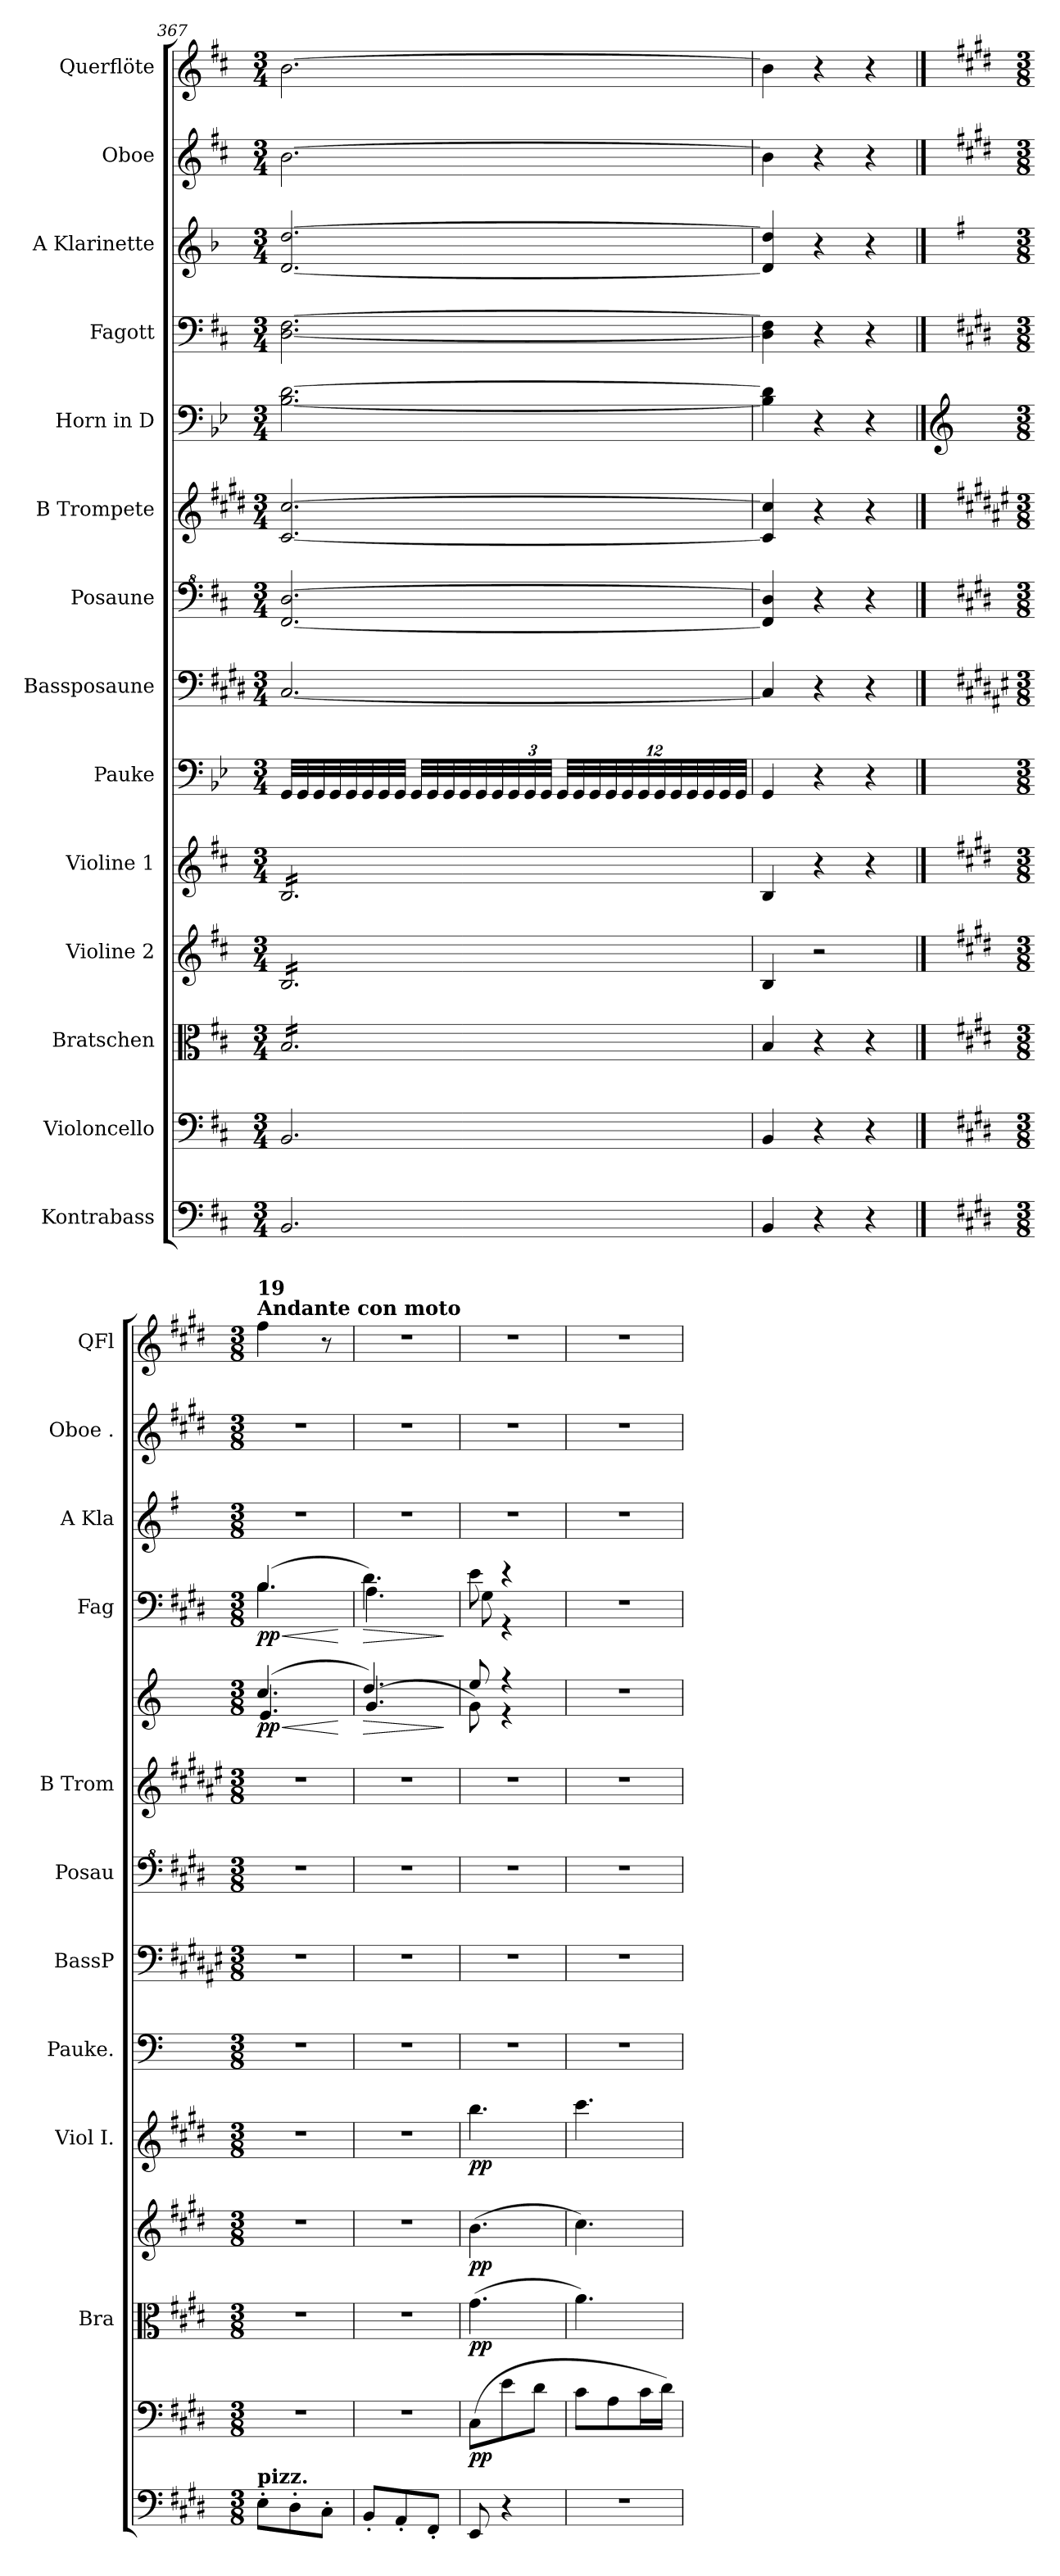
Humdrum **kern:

**kern	**kern	**dynam	**kern	**dynam	**kern	**dynam	**kern	**dynam	**kern	**kern	**kern	**kern	**kern	**dynam	**kern	**dynam	**kern	**kern	**kern
*part14	*part13	*part13	*part12	*part12	*part11	*part11	*part10	*part10	*part9	*part8	*part7	*part6	*part5	*part5	*part4	*part4	*part3	*part2	*part1
*staff14	*staff13	*staff13	*staff12	*staff12	*staff11	*staff11	*staff10	*staff10	*staff9	*staff8	*staff7	*staff6	*staff5	*staff5	*staff4	*staff4	*staff3	*staff2	*staff1
*I"Kontrabass	*I"Violoncello	*	*I"Bratschen	*	*I"Violine 2	*	*I"Violine 1	*	*I"Pauke	*I"Bassposaune	*I"Posaune	*I"B Trompete	*I"Horn in D	*	*I"Fagott	*	*I"A Klarinette	*I"Oboe	*I"Querflöte
*	*	*	*I'Bra	*	*	*	*I'Viol I.	*	*I'Pauke.	*I'BassP	*I'Posau	*I'B Trom	*	*	*I'Fag	*	*I'A Kla	*I'Oboe .	*I'QFl
!!LO:PB:g=z
*clefF4	*clefF4	*	*clefC3	*	*clefG2	*	*clefG2	*	*clefF4	*clefF4	*clefF^4	*clefG2	*clefF4	*	*clefF4	*	*clefG2	*clefG2	*clefG2
*ITrd7c12	*	*	*	*	*	*	*	*	*ITrd-2c-4	*ITrd1c2	*	*ITrd1c2	*ITrd-2c-4	*	*	*	*ITrd2c3	*	*
*k[f#c#]	*k[f#c#]	*	*k[f#c#]	*	*k[f#c#]	*	*k[f#c#]	*	*k[f#c#]	*k[f#c#]	*k[f#c#]	*k[f#c#]	*k[f#c#]	*	*k[f#c#]	*	*k[f#c#]	*k[f#c#]	*k[f#c#]
*M3/4	*M3/4	*	*M3/4	*	*M3/4	*	*M3/4	*	*M3/4	*M3/4	*M3/4	*M3/4	*M3/4	*	*M3/4	*	*M3/4	*M3/4	*M3/4
=367	=367	=367	=367	=367	=367	=367	=367	=367	=367	=367	=367	=367	=367	=367	=367	=367	=367	=367	=367
*	*	*	*tremolo	*	*	*	*	*	*	*	*	*	*	*	*	*	*	*	*
*	*	*	*	*	*tremolo	*	*	*	*	*	*	*	*	*	*	*	*	*	*
*	*	*	*	*	*	*	*tremolo	*	*	*	*	*	*	*	*	*	*	*	*
2.BBB/	2.BB/	.	16B/LL	.	16B/LL	.	16B/LL	.	32BB/LLL	[2.BB/	[2.F#/ [2.d/	[2.B/ [2.b/	[2.d\ [2.f#\	.	[2.D\ [2.F#\	.	[2.B/ [2.b/	[2.b\	[2.b\
.	.	.	.	.	.	.	.	.	32BB/	.	.	.	.	.	.	.	.	.	.
.	.	.	16B/	.	16B/	.	16B/	.	32BB/	.	.	.	.	.	.	.	.	.	.
.	.	.	.	.	.	.	.	.	32BB/	.	.	.	.	.	.	.	.	.	.
.	.	.	16B/	.	16B/	.	16B/	.	32BB/	.	.	.	.	.	.	.	.	.	.
.	.	.	.	.	.	.	.	.	32BB/	.	.	.	.	.	.	.	.	.	.
.	.	.	16B/	.	16B/	.	16B/	.	32BB/	.	.	.	.	.	.	.	.	.	.
.	.	.	.	.	.	.	.	.	32BB/JJJ	.	.	.	.	.	.	.	.	.	.
.	.	.	16B/	.	16B/	.	16B/	.	32BB/LLL	.	.	.	.	.	.	.	.	.	.
.	.	.	.	.	.	.	.	.	32BB/	.	.	.	.	.	.	.	.	.	.
.	.	.	16B/	.	16B/	.	16B/	.	32BB/	.	.	.	.	.	.	.	.	.	.
.	.	.	.	.	.	.	.	.	32BB/	.	.	.	.	.	.	.	.	.	.
.	.	.	16B/	.	16B/	.	16B/	.	32BB/	.	.	.	.	.	.	.	.	.	.
.	.	.	.	.	.	.	.	.	32BB/	.	.	.	.	.	.	.	.	.	.
*	*	*	*	*	*	*	*	*	*Xbrackettup	*	*	*	*	*	*	*	*	*	*
.	.	.	16B/	.	16B/	.	16B/	.	48BB/	.	.	.	.	.	.	.	.	.	.
.	.	.	.	.	.	.	.	.	48BB/	.	.	.	.	.	.	.	.	.	.
.	.	.	.	.	.	.	.	.	48BB/JJJ	.	.	.	.	.	.	.	.	.	.
.	.	.	16B/	.	16B/	.	16B/	.	48BB/LLL	.	.	.	.	.	.	.	.	.	.
.	.	.	.	.	.	.	.	.	48BB/	.	.	.	.	.	.	.	.	.	.
.	.	.	.	.	.	.	.	.	48BB/	.	.	.	.	.	.	.	.	.	.
.	.	.	16B/	.	16B/	.	16B/	.	48BB/	.	.	.	.	.	.	.	.	.	.
.	.	.	.	.	.	.	.	.	48BB/	.	.	.	.	.	.	.	.	.	.
.	.	.	.	.	.	.	.	.	48BB/	.	.	.	.	.	.	.	.	.	.
.	.	.	16B/	.	16B/	.	16B/	.	48BB/	.	.	.	.	.	.	.	.	.	.
.	.	.	.	.	.	.	.	.	48BB/	.	.	.	.	.	.	.	.	.	.
.	.	.	.	.	.	.	.	.	48BB/	.	.	.	.	.	.	.	.	.	.
.	.	.	16B/JJ	.	16B/JJ	.	16B/JJ	.	48BB/	.	.	.	.	.	.	.	.	.	.
*	*	*	*	*	*	*	*Xtremolo	*	*	*	*	*	*	*	*	*	*	*	*
*	*	*	*	*	*Xtremolo	*	*	*	*	*	*	*	*	*	*	*	*	*	*
*	*	*	*Xtremolo	*	*	*	*	*	*	*	*	*	*	*	*	*	*	*	*
.	.	.	.	.	.	.	.	.	48BB/	.	.	.	.	.	.	.	.	.	.
.	.	.	.	.	.	.	.	.	48BB/JJJ	.	.	.	.	.	.	.	.	.	.
=368	=368	=368	=368	=368	=368	=368	=368	=368	=368	=368	=368	=368	=368	=368	=368	=368	=368	=368	=368
4BBB/	4BB/	.	4B/	.	4B/	.	4B/	.	4BB/	4BB/]	4F#/] 4d/]	4B/] 4b/]	4d\] 4f#\]	.	4D\] 4F#\]	.	4B/] 4b/]	4b\]	4b\]
4r	4r	.	4r	.	2r	.	4r	.	4r	4r	4r	4r	4r	.	4r	.	4r	4r	4r
4r	4r	.	4r	.	.	.	4r	.	4r	4r	4r	4r	4r	.	4r	.	4r	4r	4r
!!LO:PB:g=z
==1	==1	==1	==1	==1	==1	==1	==1	==1	==1	==1	==1	==1	==1	==1	==1	==1	==1	==1	==1
*	*	*	*	*	*	*	*	*	*	*	*	*	*clefG2	*	*	*	*	*	*
*k[f#c#g#d#]	*k[f#c#g#d#]	*	*k[f#c#g#d#]	*	*k[f#c#g#d#]	*	*k[f#c#g#d#]	*	*k[f#c#g#d#]	*k[f#c#g#d#]	*k[f#c#g#d#]	*k[f#c#g#d#]	*k[f#c#g#d#]	*	*k[f#c#g#d#]	*	*k[f#c#g#d#]	*k[f#c#g#d#]	*k[f#c#g#d#]
*M3/8	*M3/8	*	*M3/8	*	*M3/8	*	*M3/8	*	*M3/8	*M3/8	*M3/8	*M3/8	*M3/8	*	*M3/8	*	*M3/8	*M3/8	*M3/8
*	*	*	*	*	*	*	*	*	*	*	*	*	*	*	*	*	*	*	*MM40
!	!	!	!	!	!	!	!	!	!	!	!	!	!	!	!	!	!	!	!LO:TX:a:B:t=Andante con moto
!	!	!	!	!	!	!	!	!	!	!	!	!	!	!	!	!	!	!	!LO:TX:a:B:t=19
!LO:TX:a:B:t=pizz.	!	!	!	!	!	!	!	!	!	!	!	!	!	!	!	!	!	!	!
!	!	!	!	!	!	!	!	!	!	!	!	!	!	!LO:HP:b	!	!LO:HP:b	!	!	!
*	*	*	*	*	*	*	*	*	*	*	*	*	*^	*	*^	*	*	*	*
!	!	!	!	!	!	!	!	!	!	!	!	!	!	!	!LO:DY:n=1:b	!	!	!LO:DY:n=1:b	!	!	!
8EE'\L	4.r	.	4.r	.	4.r	.	4.r	.	4.r	4.r	4.r	4.r	(>4.ee/	4.g#/	< pp	(>4.B/	4.B\	< pp	4.r	4.r	4ff#\
8DD#'\	.	.	.	.	.	.	.	.	.	.	.	.	.	.	.	.	.	.	.	.	.
8CC#'\J	.	.	.	.	.	.	.	.	.	.	.	.	.	.	.	.	.	.	.	.	8r
*	*	*	*	*	*	*	*	*	*	*	*	*	*v	*v	*	*	*	*	*	*	*
*	*	*	*	*	*	*	*	*	*	*	*	*	*	*	*v	*v	*	*	*	*
.	.	.	.	.	.	.	.	.	.	.	.	.	.	[	.	[	.	.	.
=2	=2	=2	=2	=2	=2	=2	=2	=2	=2	=2	=2	=2	=2	=2	=2	=2	=2	=2	=2
!	!	!	!	!	!	!	!	!	!	!	!	!	!	!LO:HP:b	!	!LO:HP:b	!	!	!
*	*	*	*	*	*	*	*	*	*	*	*	*	*^	*	*^	*	*	*	*
8BBB'/L	4.r	.	4.r	.	4.r	.	4.r	.	4.r	4.r	4.r	4.r	4.ff#/)	(>4.b/	>	4.d#\)	4.A\	>	4.r	4.r	4.r
8AAA'/	.	.	.	.	.	.	.	.	.	.	.	.	.	.	.	.	.	.	.	.	.
8FFF#'/J	.	.	.	.	.	.	.	.	.	.	.	.	.	.	.	.	.	.	.	.	.
*	*	*	*	*	*	*	*	*	*	*	*	*	*v	*v	*	*	*	*	*	*	*
*	*	*	*	*	*	*	*	*	*	*	*	*	*	*	*v	*v	*	*	*	*
.	.	.	.	.	.	.	.	.	.	.	.	.	.	]	.	]	.	.	.
=3	=3	=3	=3	=3	=3	=3	=3	=3	=3	=3	=3	=3	=3	=3	=3	=3	=3	=3	=3
*	*	*	*	*	*	*	*	*	*	*	*	*	*^	*	*^	*	*	*	*
!	!	!LO:DY:b	!	!LO:DY:b	!	!LO:DY:b	!	!LO:DY:b	!	!	!	!	!	!	!	!	!	!	!	!	!
8EEE/	(>8C#\L	pp	(>4.g#\	pp	(>4.b\	pp	4.bb\	pp	4.r	4.r	4.r	4.r	8gg#/	8b\)	.	8e\	8G#\	.	4.r	4.r	4.r
4r	8e\	.	.	.	.	.	.	.	.	.	.	.	4r	4r	.	4r	4r	.	.	.	.
.	8d#\J	.	.	.	.	.	.	.	.	.	.	.	.	.	.	.	.	.	.	.	.
*	*	*	*	*	*	*	*	*	*	*	*	*	*v	*v	*	*	*	*	*	*	*
*	*	*	*	*	*	*	*	*	*	*	*	*	*	*	*v	*v	*	*	*	*
=4	=4	=4	=4	=4	=4	=4	=4	=4	=4	=4	=4	=4	=4	=4	=4	=4	=4	=4	=4
4.r	8c#\L	.	4.a\)	.	4.cc#\)	.	4.ccc#\	.	4.r	4.r	4.r	4.r	4.r	.	4.r	.	4.r	4.r	4.r
.	8A\	.	.	.	.	.	.	.	.	.	.	.	.	.	.	.	.	.	.
.	16c#\L	.	.	.	.	.	.	.	.	.	.	.	.	.	.	.	.	.	.
.	16d#\JJ)	.	.	.	.	.	.	.	.	.	.	.	.	.	.	.	.	.	.
=	=	=	=	=	=	=	=	=	=	=	=	=	=	=	=	=	=	=	=
*-	*-	*-	*-	*-	*-	*-	*-	*-	*-	*-	*-	*-	*-	*-	*-	*-	*-	*-	*-
